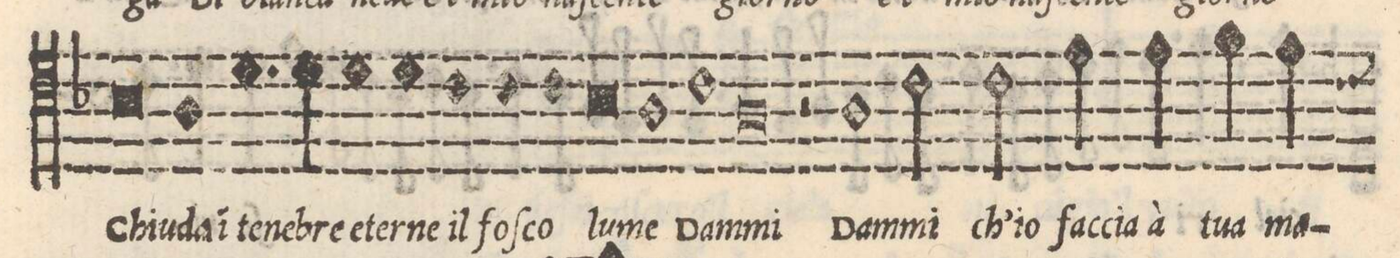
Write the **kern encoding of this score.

**kern	**text
*I"QVINTO	*
*clefC4	*
*k[b-]	*
*met(C|)	*
*M3/1	*
0B-	chiu-
1A	da i
=17-	=17-
1.d	te-
2d\	-ne-
1d	bre e-
=18-	=18-
1d	-ter-
1c	ne il
1c	foſ-
=19-	=19-
1c	-co
0B-	lu-
*Xcol	*
=20-	=20-
*M2/1	*
1A	-me
1c	Dam-
=21-	=21-
0A	-mi
=22-	=22-
2r	.
1A	Dam-
2c\	-mi
=23-	=23-
2c\	ch'io
4e\	fac-
4e\	cia à
4f\	tua
4e\	ma-
*-	*-
